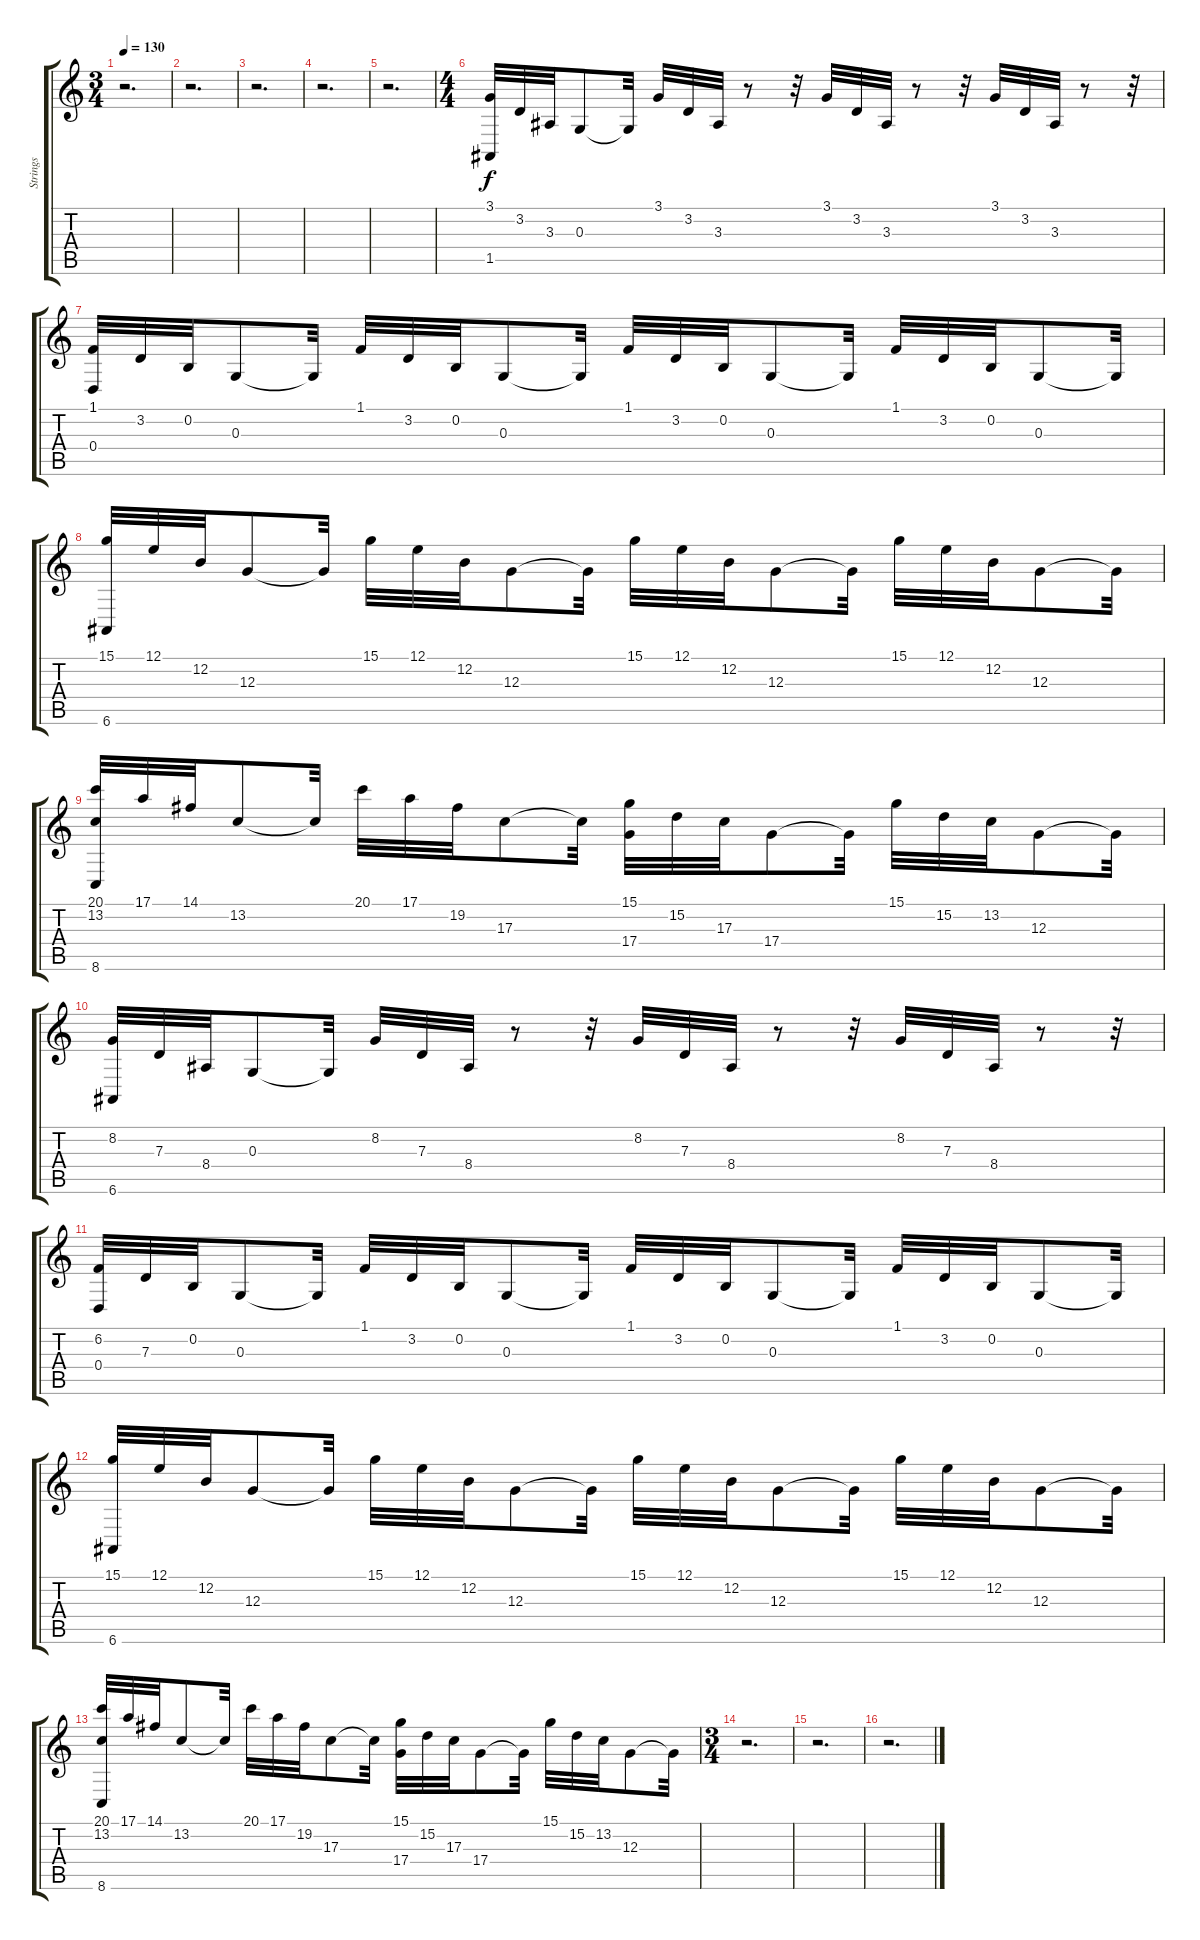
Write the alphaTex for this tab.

\track ("Strings" "Strings") {instrument synthstrings1}
\staff {score tabs}
\tuning (E4 B3 G3 D3 A2 E2) {hide}
\ts (3 4)
\tempo 130
\clef g2
\ks c
r.2{d dy f} |
r.2{d} |
r.2{d} |
r.2{d} |
r.2{d} |
\ts (4 4)
(3.1 1.5).32 3.2.32 3.3.32 0.3.8 0.3{t}.32 3.1.32 3.2.32 3.3.32 r.8 r.32 3.1.32 3.2.32 3.3.32 r.8 r.32 3.1.32 3.2.32 3.3.32 r.8 r.32 |
(1.1 0.4).32 3.2.32 0.2.32 0.3.8 0.3{t}.32 1.1.32 3.2.32 0.2.32 0.3.8 0.3{t}.32 1.1.32 3.2.32 0.2.32 0.3.8 0.3{t}.32 1.1.32 3.2.32 0.2.32 0.3.8 0.3{t}.32 |
(15.1 6.6).32 12.1.32 12.2.32 12.3.8 12.3{t}.32 15.1.32 12.1.32 12.2.32 12.3.8 12.3{t}.32 15.1.32 12.1.32 12.2.32 12.3.8 12.3{t}.32 15.1.32 12.1.32 12.2.32 12.3.8 12.3{t}.32 |
(20.1 13.2 8.6).32 17.1.32 14.1.32 13.2.8 13.2{t}.32 20.1.32 17.1.32 19.2.32 17.3.8 17.3{t}.32 (15.1 17.4).32 15.2.32 17.3.32 17.4.8 17.4{t}.32 15.1.32 15.2.32 13.2.32 12.3.8 12.3{t}.32 |
(8.2 6.6).32 7.3.32 8.4.32 0.3.8 0.3{t}.32 8.2.32 7.3.32 8.4.32 r.8 r.32 8.2.32 7.3.32 8.4.32 r.8 r.32 8.2.32 7.3.32 8.4.32 r.8 r.32 |
(6.2 0.4).32 7.3.32 0.2.32 0.3.8 0.3{t}.32 1.1.32 3.2.32 0.2.32 0.3.8 0.3{t}.32 1.1.32 3.2.32 0.2.32 0.3.8 0.3{t}.32 1.1.32 3.2.32 0.2.32 0.3.8 0.3{t}.32 |
(15.1 6.6).32 12.1.32 12.2.32 12.3.8 12.3{t}.32 15.1.32 12.1.32 12.2.32 12.3.8 12.3{t}.32 15.1.32 12.1.32 12.2.32 12.3.8 12.3{t}.32 15.1.32 12.1.32 12.2.32 12.3.8 12.3{t}.32 |
(20.1 13.2 8.6).32 17.1.32 14.1.32 13.2.8 13.2{t}.32 20.1.32 17.1.32 19.2.32 17.3.8 17.3{t}.32 (15.1 17.4).32 15.2.32 17.3.32 17.4.8 17.4{t}.32 15.1.32 15.2.32 13.2.32 12.3.8 12.3{t}.32 |
\ts (3 4)
r.2{d} |
r.2{d} |
r.2{d}
